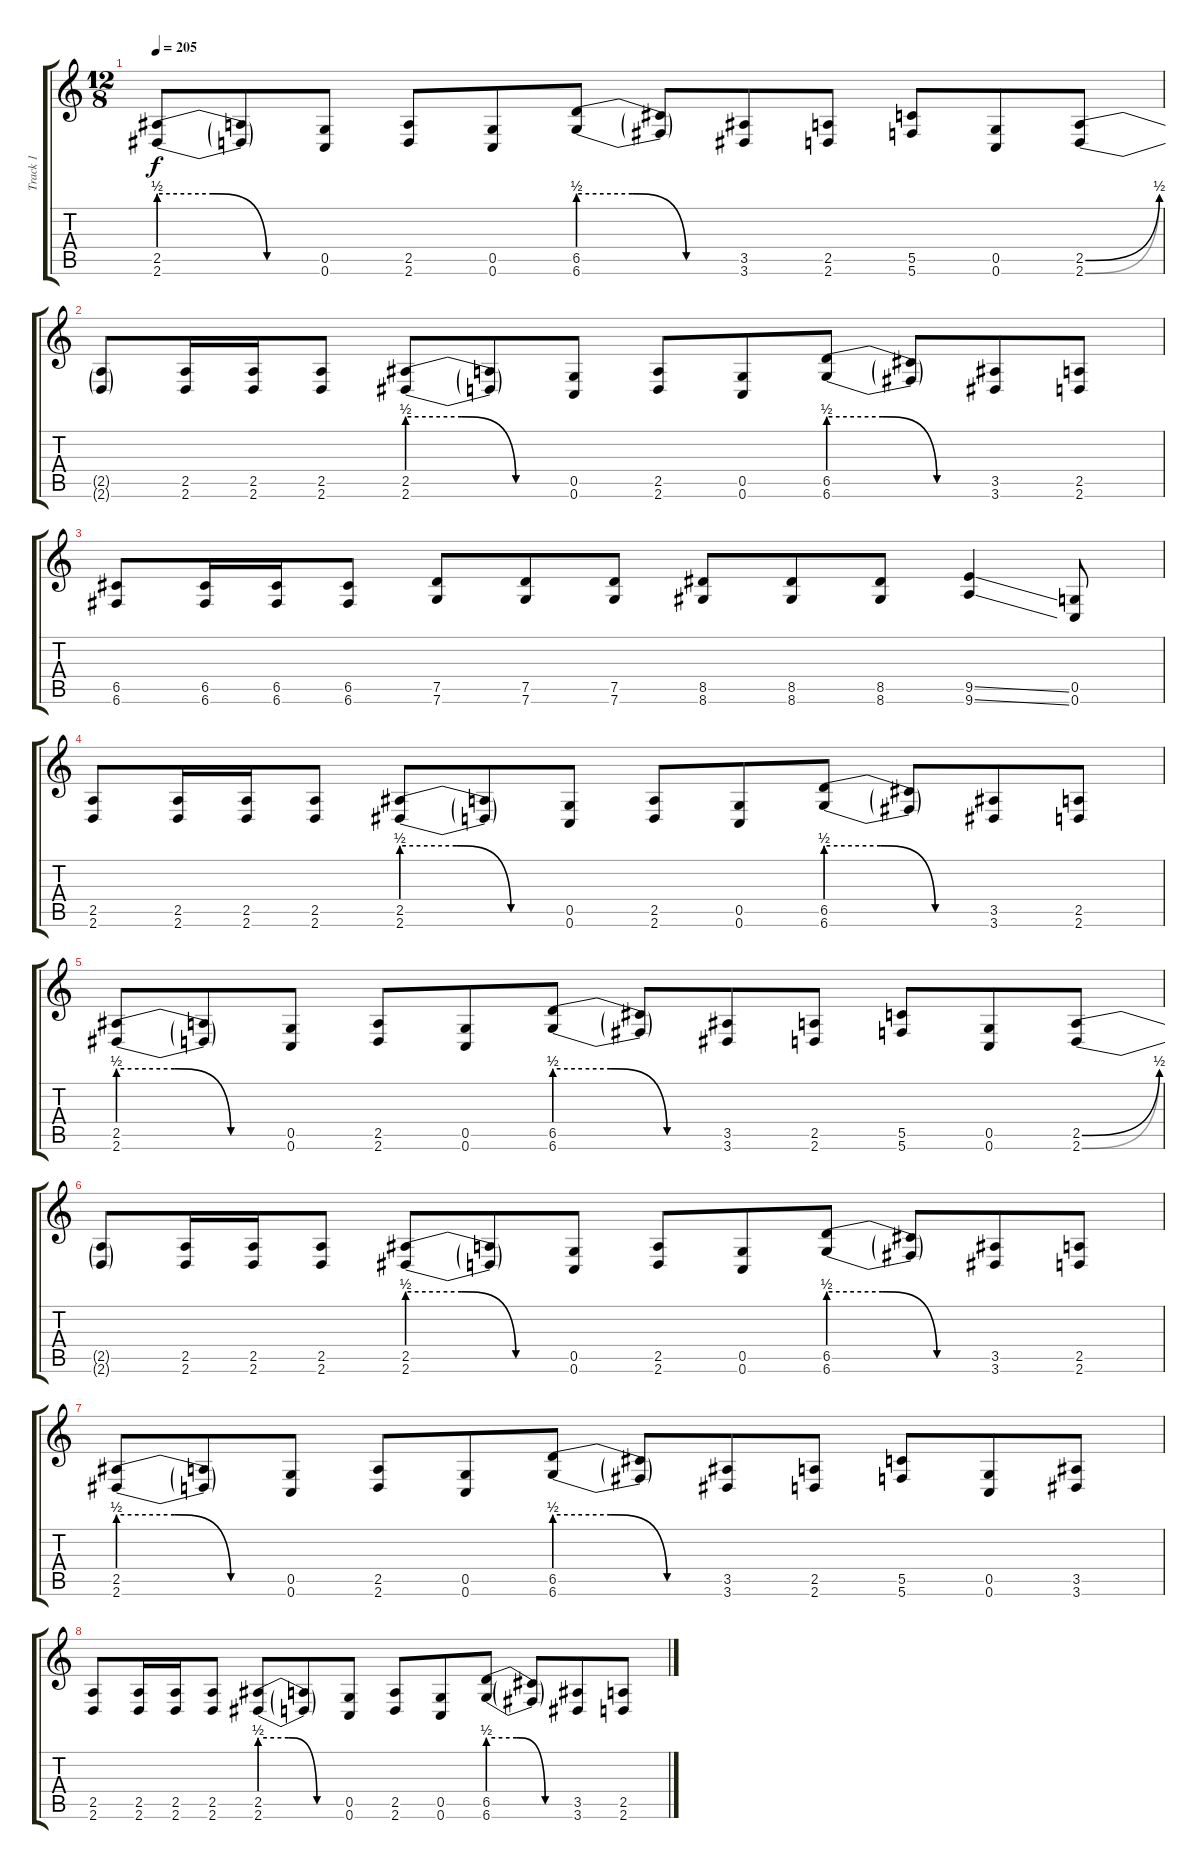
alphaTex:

\track ("Track 1" "Track 1") {instrument overdrivenguitar}
\staff {score tabs}
\tuning (D4 A3 F3 C3 G2 C2) {hide}
\ts (12 8)
\tempo 205
\clef g2
\ks c
(2.5{be (custom 0 2 20 2 40 0 60 0)} 2.6{be (custom 0 2 20 2 40 0 60 0)}).8{dy f} (2.5{t} 2.6{t}).8 (0.5 0.6).8 (2.5 2.6).8 (0.5 0.6).8 (6.5{be (custom 0 2 20 2 40 0 60 0)} 6.6{be (custom 0 2 20 2 40 0 60 0)}).8 (6.5{t} 6.6{t}).8 (3.5 3.6).8 (2.5 2.6).8 (5.5 5.6).8 (0.5 0.6).8 (2.5{be (bend 0 0 60 2)} 2.6{be (bend 0 0 60 2)}).8 |
(2.5{t} 2.6{t}).8 (2.5 2.6).16 (2.5 2.6).16 (2.5 2.6).8 (2.5{be (custom 0 2 20 2 40 0 60 0)} 2.6{be (custom 0 2 20 2 40 0 60 0)}).8 (2.5{t} 2.6{t}).8 (0.5 0.6).8 (2.5 2.6).8 (0.5 0.6).8 (6.5{be (custom 0 2 20 2 40 0 60 0)} 6.6{be (custom 0 2 20 2 40 0 60 0)}).8 (6.5{t} 6.6{t}).8 (3.5 3.6).8 (2.5 2.6).8 |
(6.5 6.6).8 (6.5 6.6).16 (6.5 6.6).16 (6.5 6.6).8 (7.5 7.6).8 (7.5 7.6).8 (7.5 7.6).8 (8.5 8.6).8 (8.5 8.6).8 (8.5 8.6).8 (9.5{ss} 9.6{ss}).4 (0.5 0.6).8 |
(2.5 2.6).8 (2.5 2.6).16 (2.5 2.6).16 (2.5 2.6).8 (2.5{be (custom 0 2 20 2 40 0 60 0)} 2.6{be (custom 0 2 20 2 40 0 60 0)}).8 (2.5{t} 2.6{t}).8 (0.5 0.6).8 (2.5 2.6).8 (0.5 0.6).8 (6.5{be (custom 0 2 20 2 40 0 60 0)} 6.6{be (custom 0 2 20 2 40 0 60 0)}).8 (6.5{t} 6.6{t}).8 (3.5 3.6).8 (2.5 2.6).8 |
(2.5{be (custom 0 2 20 2 40 0 60 0)} 2.6{be (custom 0 2 20 2 40 0 60 0)}).8 (2.5{t} 2.6{t}).8 (0.5 0.6).8 (2.5 2.6).8 (0.5 0.6).8 (6.5{be (custom 0 2 20 2 40 0 60 0)} 6.6{be (custom 0 2 20 2 40 0 60 0)}).8 (6.5{t} 6.6{t}).8 (3.5 3.6).8 (2.5 2.6).8 (5.5 5.6).8 (0.5 0.6).8 (2.5{be (bend 0 0 60 2)} 2.6{be (bend 0 0 60 2)}).8 |
(2.5{t} 2.6{t}).8 (2.5 2.6).16 (2.5 2.6).16 (2.5 2.6).8 (2.5{be (custom 0 2 20 2 40 0 60 0)} 2.6{be (custom 0 2 20 2 40 0 60 0)}).8 (2.5{t} 2.6{t}).8 (0.5 0.6).8 (2.5 2.6).8 (0.5 0.6).8 (6.5{be (custom 0 2 20 2 40 0 60 0)} 6.6{be (custom 0 2 20 2 40 0 60 0)}).8 (6.5{t} 6.6{t}).8 (3.5 3.6).8 (2.5 2.6).8 |
(2.5{be (custom 0 2 20 2 40 0 60 0)} 2.6{be (custom 0 2 20 2 40 0 60 0)}).8 (2.5{t} 2.6{t}).8 (0.5 0.6).8 (2.5 2.6).8 (0.5 0.6).8 (6.5{be (custom 0 2 20 2 40 0 60 0)} 6.6{be (custom 0 2 20 2 40 0 60 0)}).8 (6.5{t} 6.6{t}).8 (3.5 3.6).8 (2.5 2.6).8 (5.5 5.6).8 (0.5 0.6).8 (3.5 3.6).8 |
(2.5 2.6).8 (2.5 2.6).16 (2.5 2.6).16 (2.5 2.6).8 (2.5{be (custom 0 2 20 2 40 0 60 0)} 2.6{be (custom 0 2 20 2 40 0 60 0)}).8 (2.5{t} 2.6{t}).8 (0.5 0.6).8 (2.5 2.6).8 (0.5 0.6).8 (6.5{be (custom 0 2 20 2 40 0 60 0)} 6.6{be (custom 0 2 20 2 40 0 60 0)}).8 (6.5{t} 6.6{t}).8 (3.5 3.6).8 (2.5 2.6).8
